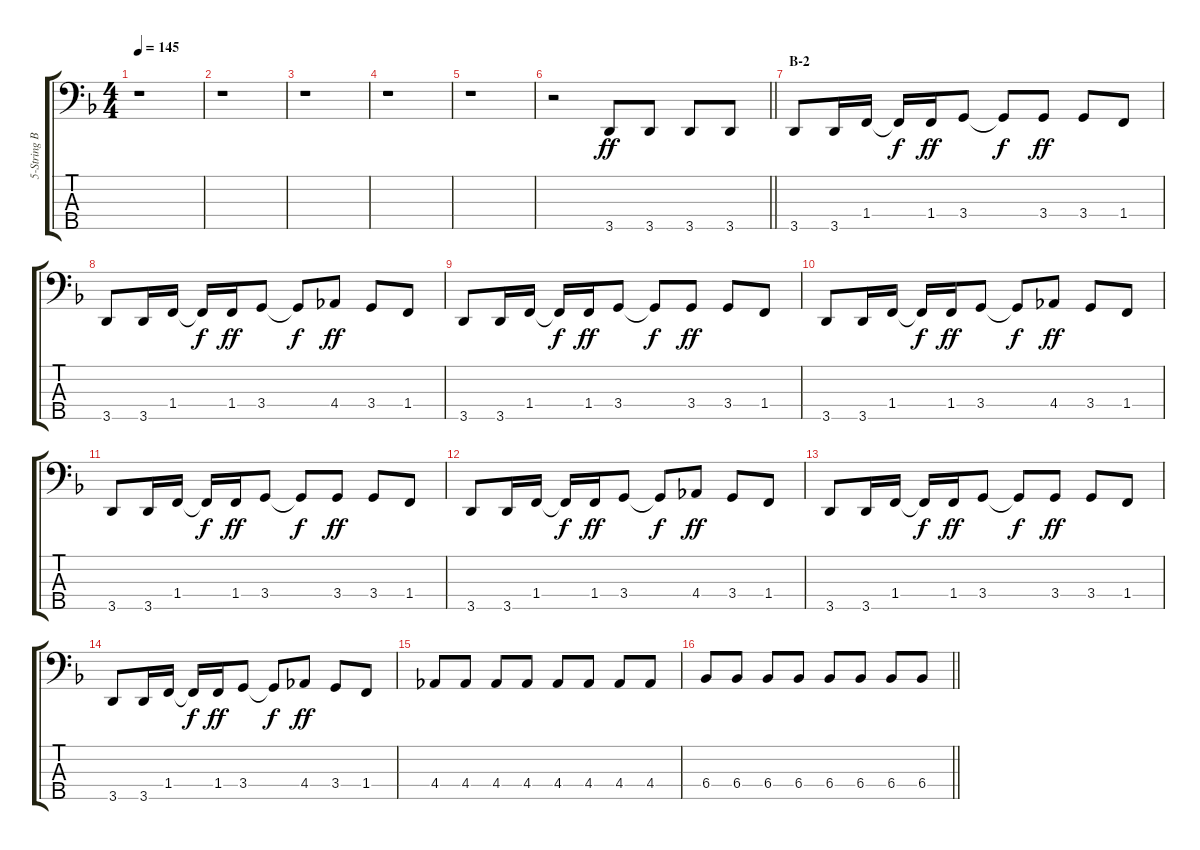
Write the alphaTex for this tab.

\track ("5-String Bass" "5-String B") {instrument electricbasspick}
\staff {score tabs}
\tuning (G2 D2 A1 E1 B0) {hide}
\ts (4 4)
\tempo 145
\clef f4
\ks f
r.1{dy ff} |
r.1 |
r.1 |
r.1 |
r.1 |
\barLineRight lightlight
r.2 3.5.8 3.5.8 3.5.8 3.5.8 |
\section ("" "B-2")
3.5.8 3.5.16 1.4.16 1.4{t}.16{dy f} 1.4.16{dy ff} 3.4.8 3.4{t}.8{dy f} 3.4.8{dy ff} 3.4.8 1.4.8 |
3.5.8 3.5.16 1.4.16 1.4{t}.16{dy f} 1.4.16{dy ff} 3.4.8 3.4{t}.8{dy f} 4.4.8{dy ff} 3.4.8 1.4.8 |
3.5.8 3.5.16 1.4.16 1.4{t}.16{dy f} 1.4.16{dy ff} 3.4.8 3.4{t}.8{dy f} 3.4.8{dy ff} 3.4.8 1.4.8 |
3.5.8 3.5.16 1.4.16 1.4{t}.16{dy f} 1.4.16{dy ff} 3.4.8 3.4{t}.8{dy f} 4.4.8{dy ff} 3.4.8 1.4.8 |
3.5.8 3.5.16 1.4.16 1.4{t}.16{dy f} 1.4.16{dy ff} 3.4.8 3.4{t}.8{dy f} 3.4.8{dy ff} 3.4.8 1.4.8 |
3.5.8 3.5.16 1.4.16 1.4{t}.16{dy f} 1.4.16{dy ff} 3.4.8 3.4{t}.8{dy f} 4.4.8{dy ff} 3.4.8 1.4.8 |
3.5.8 3.5.16 1.4.16 1.4{t}.16{dy f} 1.4.16{dy ff} 3.4.8 3.4{t}.8{dy f} 3.4.8{dy ff} 3.4.8 1.4.8 |
3.5.8 3.5.16 1.4.16 1.4{t}.16{dy f} 1.4.16{dy ff} 3.4.8 3.4{t}.8{dy f} 4.4.8{dy ff} 3.4.8 1.4.8 |
4.4.8 4.4.8 4.4.8 4.4.8 4.4.8 4.4.8 4.4.8 4.4.8 |
\barLineRight lightlight
6.4.8 6.4.8 6.4.8 6.4.8 6.4.8 6.4.8 6.4.8 6.4.8
